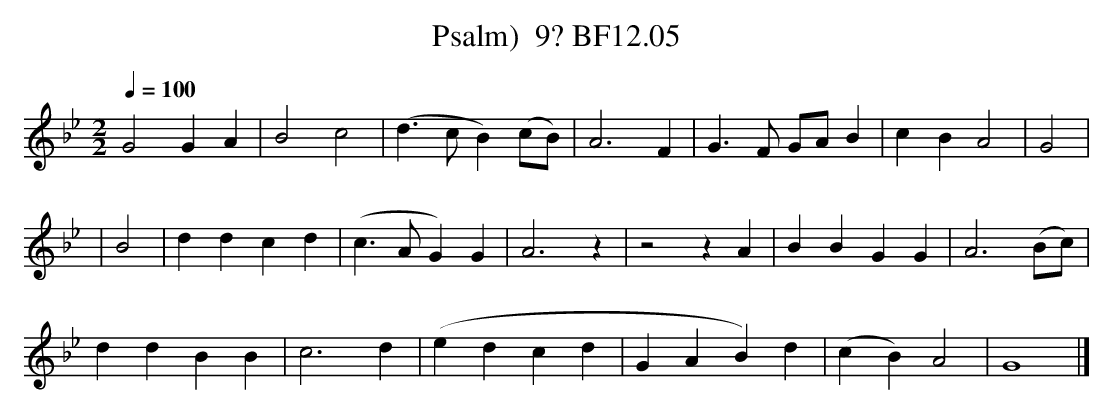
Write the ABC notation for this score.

X:1
T:Psalm)  9? BF12.05
M:2/2
L:1/4
Q:1/4=100
K:Bb
G2GA|B2c2|(d>cB)(c/2B/2)|A3F|G>F G/2A/2 B|cBA2|G2|
|B2|ddcd|(c>AG)G|A3z|z2zA|BBGG|A3(B/2c/2)|
ddBB|c3d|(edcd|GAB)d|(cB)A2|G4|]
